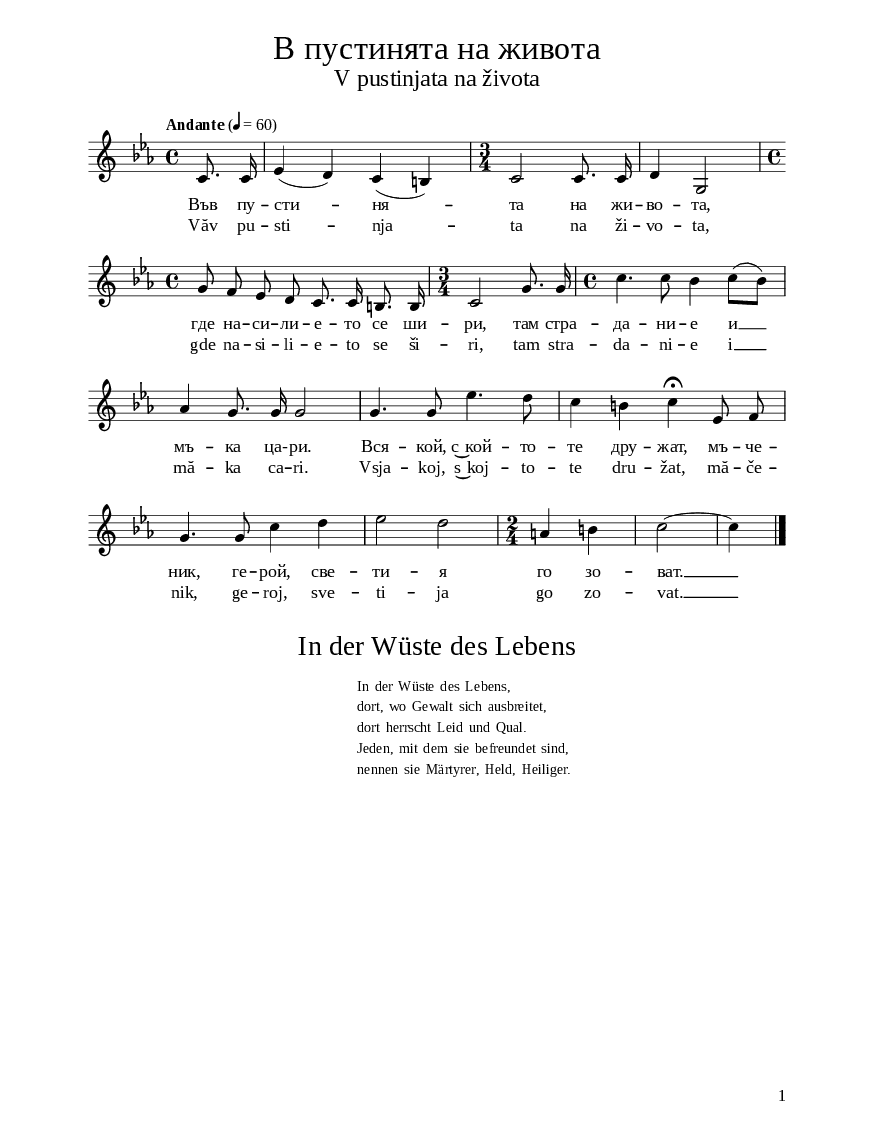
\version "2.24.2"

% include paper part and global functions
\include "include/globals.ily"

\bookpart {
  \label #'ref110_2
  \tocItem \markup "В пустинята на живота – V pustinjata na života"
  \include "include/bookpart-paper.ily"
  \score {
    \include "include/score-layout.ily"


    \new Voice \relative c' {

      \clef treble
      \key c \minor
      \time 4/4
      \tempoFunc "Andante" 4 "60"
      \autoBeamOff

      \partial 4

      c8.  c16 | % 2
      es4 (  d4 )  c4 (  b4 ) | % 3
      \time 3/4  | % 3
      c2  c8.  c16 | % 4
      d4  g,2 \break | % 5
      \time 4/4  | % 5
      g'8  f8  es8  d8  c8.
      c16  b8.  b16 | % 6
      \time 3/4  | % 6
      c2  g'8.  g16 | % 7
      \time 4/4  | % 7
      c4.  c8  bes4  c8 ( [
      bes8 ) ] \break | % 8
      as4  g8.  g16  g2 | % 9
      g4.  g8  es'4.  d8 |
      c4  b4  c4 ^\fermata  es,8
      f8 \break | % 11
      g4.  g8  c4  d4 | % 12
      es2  d2 | % 13
      \time 2/4  | % 13
      a4  b4 | % 14
      c2 ~ | % 15
      c4 \bar "|."
    }

    \addlyrics {
      Във пу -- сти -- ня -- та на
      жи -- во -- та, где на -- си -- ли --
      е -- то се ши -- ри, там стра --
      да -- ни -- е и __ мъ -- ка "ца-" --
      ри. Вся -- кой, с~кой -- то -- те
      дру -- жат, мъ -- че -- ник, ге --
      рой, све -- ти -- я го зо -- ват. __}
      \addlyrics {
        Văv pu -- sti -- nja -- ta na
        ži -- vo -- ta, gde na -- si -- li --
        e -- to se ši -- ri, tam stra --
        da -- ni -- e i __ mă -- ka ca --
        ri. Vsja -- koj, s~koj -- to -- te
        dru -- žat, mă -- če -- nik, ge --
        roj, sve -- ti -- ja go zo -- vat. __}

        \header {
          title = \titleFunc "В пустинята на живота" "V pustinjata na života"
        }

        \midi{}

      } % score

      %\markup \dc-one "D.C. al Fine"


      % include foreign translation(s) of the song

      %\pageBreak
      \version "2.24.3"

\markup \fill-line { \fontsize #deTitleFontSize "In der Wüste des Lebens" }

\markup \null
\markup \null
\markup \abs-fontsize #10 {
  \hspace #25
  \override #`(baseline-skip . ,deCoupletBaselineSkip)

  \column { 
  \line { " "  In der Wüste des Lebens,}

 \line { " " dort, wo Gewalt sich ausbreitet,}

 \line { " " dort herrscht Leid und Qual.}

 \line { " " Jeden, mit dem sie befreundet sind,}

 \line { " " nennen sie Märtyrer, Held, Heiliger.}

    }


}


    } % bookpart
